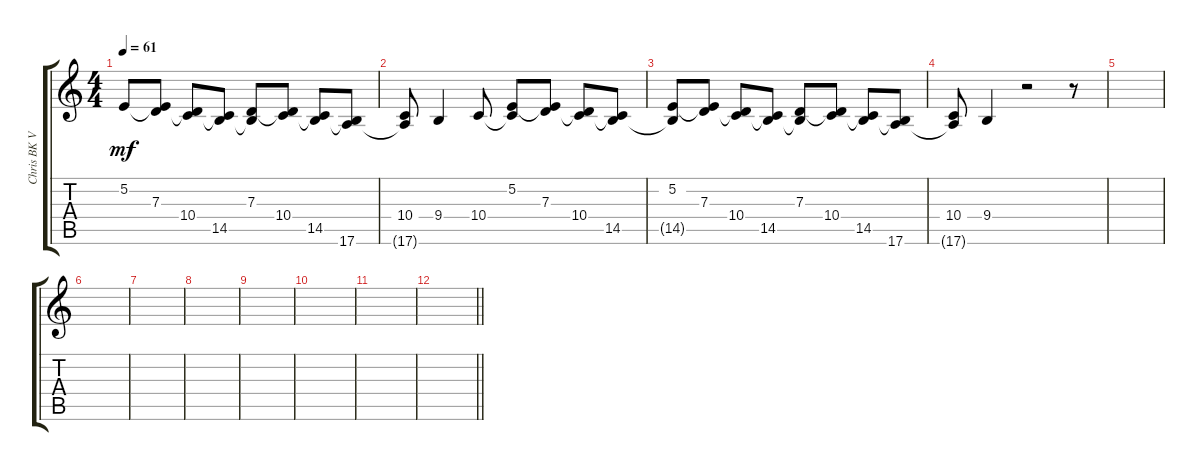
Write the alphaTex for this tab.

\track ("Chris BK Voice" "Chris BK V") {instrument choiraahs}
\staff {score tabs}
\tuning (E4 B3 G3 D3 A2 E2) {hide}
\ts (4 4)
\tempo 61
\clef g2
\ks c
5.2.8{dy mf} (5.2{t} 7.3).8 (7.3{t} 10.4).8 (10.4{t} 14.5).8 (7.3 14.5{t}).8 (7.3{t} 10.4).8 (10.4{t} 14.5).8 (14.5{t} 17.6).8 |
(10.4 17.6{t}).8 9.4.4 10.4.8 (5.2 10.4{t}).8 (5.2{t} 7.3).8 (7.3{t} 10.4).8 (10.4{t} 14.5).8 |
(5.2 14.5{t}).8 (5.2{t} 7.3).8 (7.3{t} 10.4).8 (10.4{t} 14.5).8 (7.3 14.5{t}).8 (7.3{t} 10.4).8 (10.4{t} 14.5).8 (14.5{t} 17.6).8 |
(10.4 17.6{t}).8 9.4.4 r.2 r.8 |
|
|
|
|
|
|
|
\barLineRight lightlight
